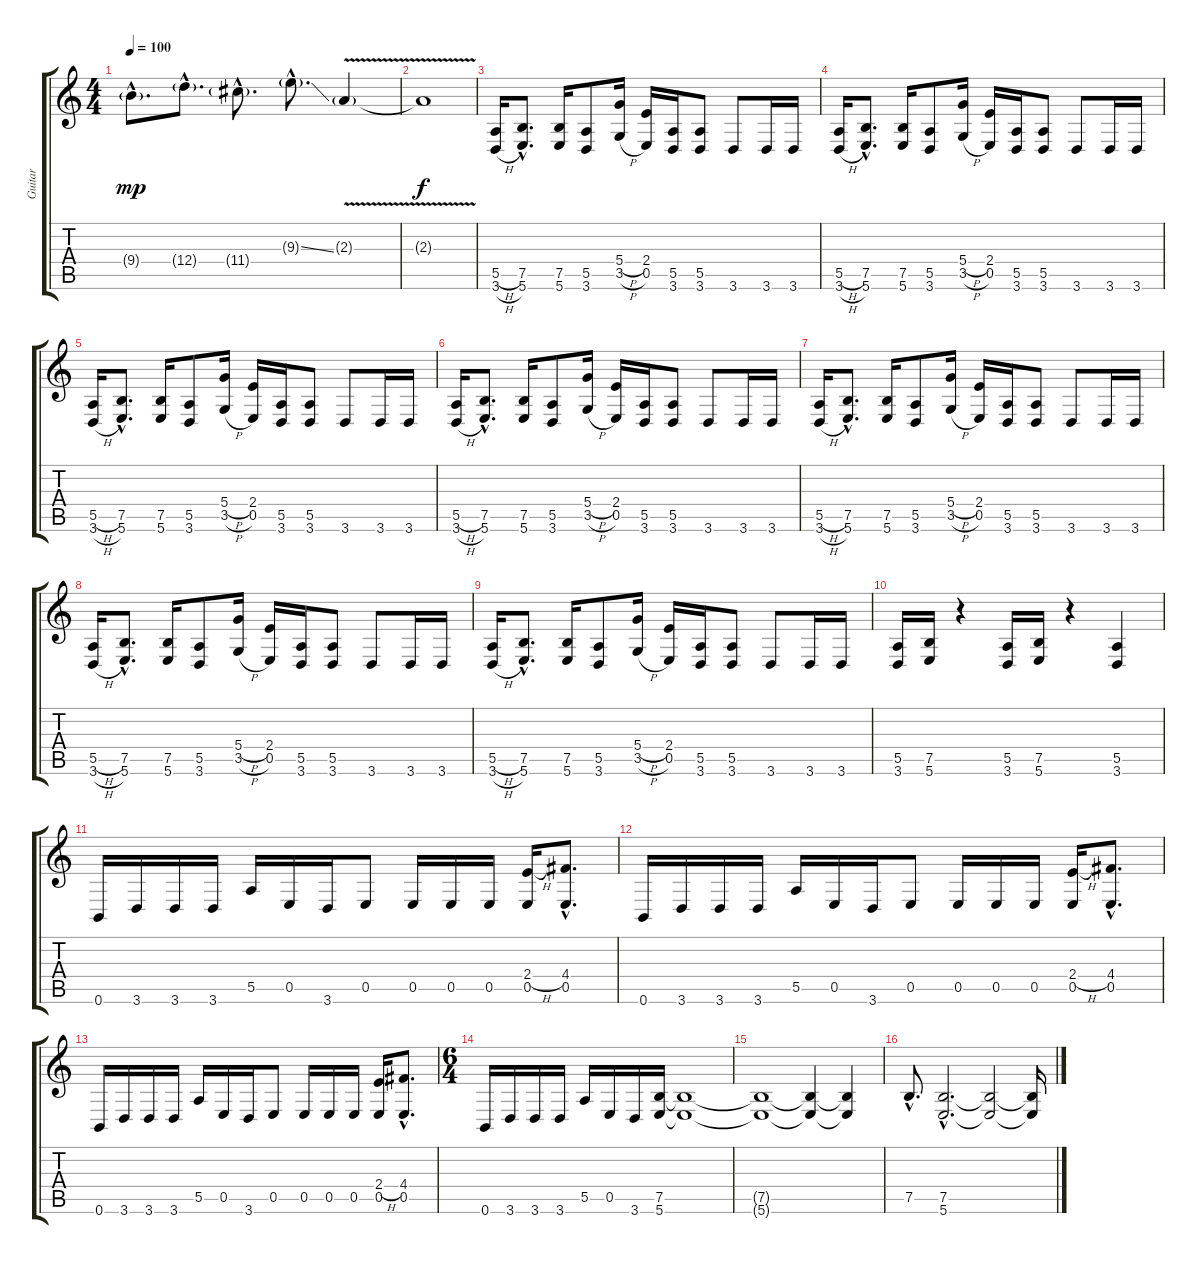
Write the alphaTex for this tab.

\track ("Guitar" "Guitar") {instrument distortionguitar}
\staff {score tabs}
\tuning (E4 B3 G3 D3 E2 B1) {hide}
\ts (4 4)
\tempo 100
\clef g2
\ks c
9.4{g hac}.8{d dy mp} 12.4{g hac}.8{d} 11.4{g hac}.8{d} 9.3{ss g hac}.8{d} 2.3{v g}.4 |
2.3{t}.1{dy f} |
(5.5{h} 3.6{h}).16 (7.5{hac} 5.6{hac}).8{d} (7.5 5.6).16 (5.5 3.6).8 (5.4{h} 3.5{h}).16 (2.4 0.5).16 (5.5 3.6).16 (5.5 3.6).8 3.6.8 3.6.16 3.6.16 |
(5.5{h} 3.6{h}).16 (7.5{hac} 5.6{hac}).8{d} (7.5 5.6).16 (5.5 3.6).8 (5.4{h} 3.5{h}).16 (2.4 0.5).16 (5.5 3.6).16 (5.5 3.6).8 3.6.8 3.6.16 3.6.16 |
(5.5{h} 3.6{h}).16 (7.5{hac} 5.6{hac}).8{d} (7.5 5.6).16 (5.5 3.6).8 (5.4{h} 3.5{h}).16 (2.4 0.5).16 (5.5 3.6).16 (5.5 3.6).8 3.6.8 3.6.16 3.6.16 |
(5.5{h} 3.6{h}).16 (7.5{hac} 5.6{hac}).8{d} (7.5 5.6).16 (5.5 3.6).8 (5.4{h} 3.5{h}).16 (2.4 0.5).16 (5.5 3.6).16 (5.5 3.6).8 3.6.8 3.6.16 3.6.16 |
(5.5{h} 3.6{h}).16 (7.5{hac} 5.6{hac}).8{d} (7.5 5.6).16 (5.5 3.6).8 (5.4{h} 3.5{h}).16 (2.4 0.5).16 (5.5 3.6).16 (5.5 3.6).8 3.6.8 3.6.16 3.6.16 |
(5.5{h} 3.6{h}).16 (7.5{hac} 5.6{hac}).8{d} (7.5 5.6).16 (5.5 3.6).8 (5.4{h} 3.5{h}).16 (2.4 0.5).16 (5.5 3.6).16 (5.5 3.6).8 3.6.8 3.6.16 3.6.16 |
(5.5{h} 3.6{h}).16 (7.5{hac} 5.6{hac}).8{d} (7.5 5.6).16 (5.5 3.6).8 (5.4{h} 3.5{h}).16 (2.4 0.5).16 (5.5 3.6).16 (5.5 3.6).8 3.6.8 3.6.16 3.6.16 |
(5.5 3.6).16 (7.5 5.6).16 r.4 (5.5 3.6).16 (7.5 5.6).16 r.4 (5.5 3.6).4 |
0.6.16 3.6.16 3.6.16 3.6.16 5.5.16 0.5.16 3.6.16 0.5.8 0.5.16 0.5.16 0.5.16 (2.4{h} 0.5).16 (4.4{hac} 0.5{hac}).8{d} |
0.6.16 3.6.16 3.6.16 3.6.16 5.5.16 0.5.16 3.6.16 0.5.8 0.5.16 0.5.16 0.5.16 (2.4{h} 0.5).16 (4.4{hac} 0.5{hac}).8{d} |
0.6.16 3.6.16 3.6.16 3.6.16 5.5.16 0.5.16 3.6.16 0.5.8 0.5.16 0.5.16 0.5.16 (2.4{h} 0.5).16 (4.4{hac} 0.5{hac}).8{d} |
\ts (6 4)
0.6.16 3.6.16 3.6.16 3.6.16 5.5.16 0.5.16 3.6.16 (7.5 5.6).16 (7.5{t} 5.6{t}).1 |
(7.5{t} 5.6{t}).1 (7.5{t} 5.6{t}).4 (7.5{t} 5.6{t}).4 |
7.5{hac}.8{d} (7.5{hac} 5.6{hac}).2{d} (7.5{t} 5.6{t}).2 (7.5{t} 5.6{t}).16
